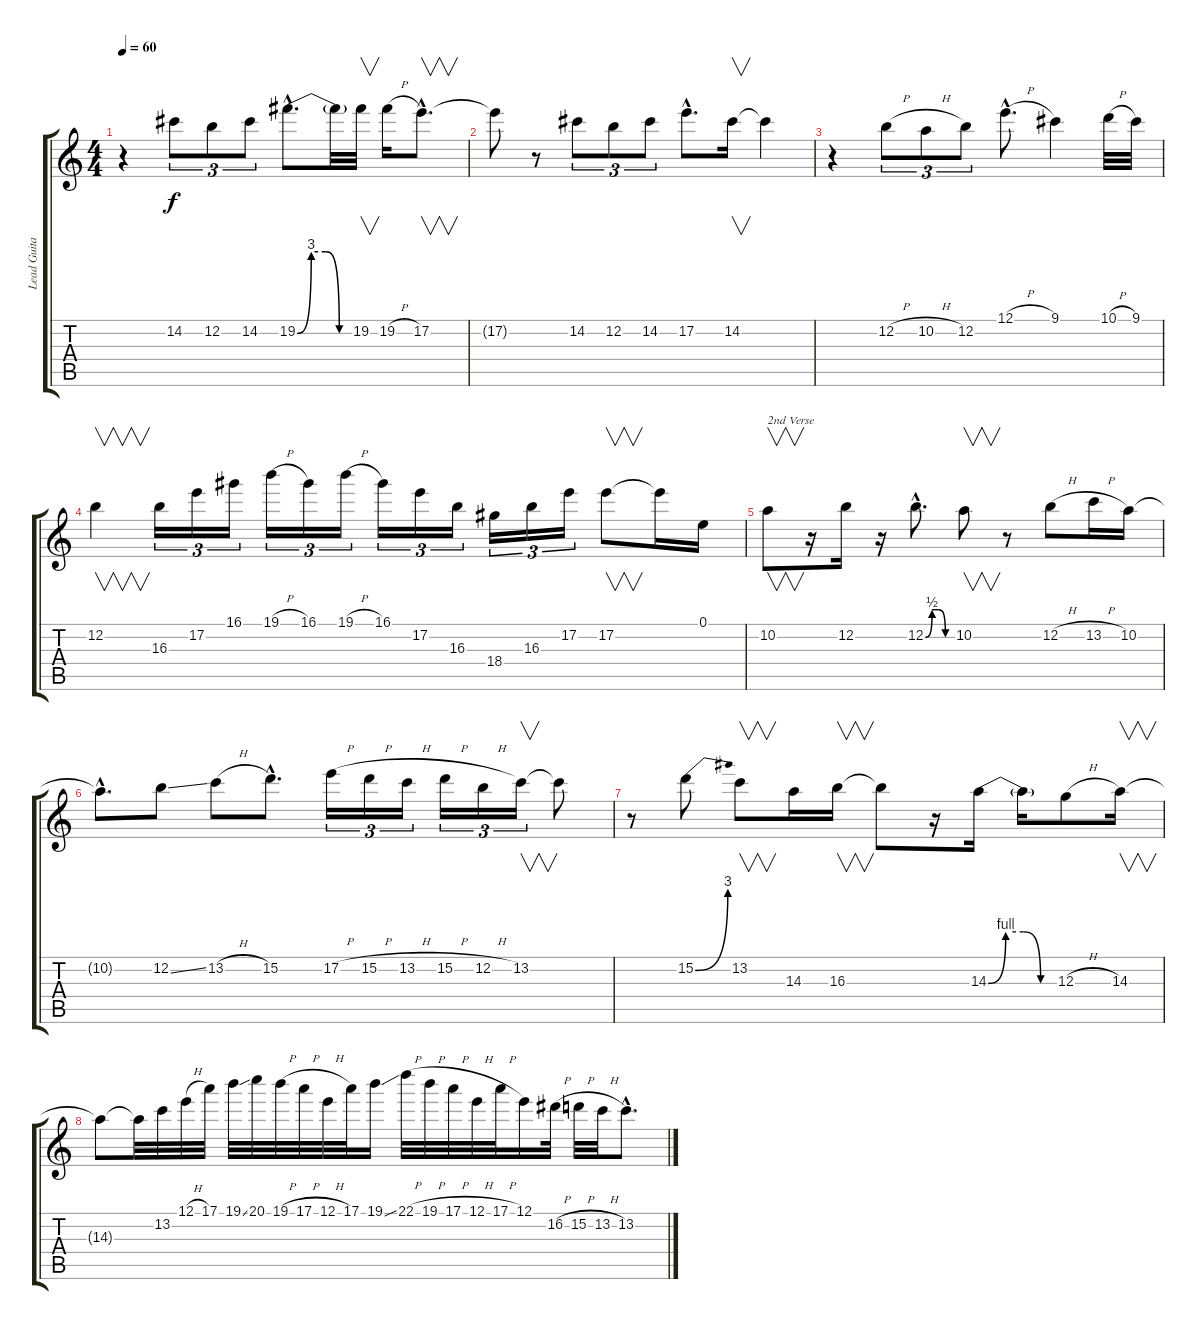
\track ("Lead Guitar" "Lead Guita") {instrument distortionguitar}
\staff {score tabs}
\tuning (E4 B3 G3 D3 A2 E2) {hide}
\ts (4 4)
\tempo 60
\clef g2
\ks c
r.4{dy f} 14.2.8{tu (3 2)} 12.2.8{tu (3 2)} 14.2.8{tu (3 2)} 19.2{be (custom 0 0 15 12 30 12 45 0 60 0) hac}.8{d} 19.2{t}.32 19.2.32{v} 19.2{h}.16 17.2{hac}.8{v d} |
17.2{t}.8 r.8 14.2.8{tu (3 2)} 12.2.8{tu (3 2)} 14.2.8{tu (3 2)} 17.2{hac}.8{d} 14.2.16{v} 14.2{t}.4 |
r.4 12.2{h}.8{tu (3 2)} 10.2{h}.8{tu (3 2)} 12.2.8{tu (3 2)} 12.1{h hac}.8{d} 9.1.4 10.1{h}.32 9.1.32 |
12.2.4{v} 16.3.16{tu (3 2)} 17.2.16{tu (3 2)} 16.1.16{tu (3 2)} 19.1{h}.16{tu (3 2)} 16.1.16{tu (3 2)} 19.1{h}.16{tu (3 2)} 16.1.16{tu (3 2)} 17.2.16{tu (3 2)} 16.3.16{tu (3 2)} 18.4.16{tu (3 2)} 16.3.16{tu (3 2)} 17.2.16{tu (3 2)} 17.2.8{v} 17.2{t}.16 0.1.16 |
10.2.8{v txt "2nd Verse"} r.16 12.2.16 r.16 12.2{be (custom 0 0 15 2 30 2 45 0 60 0) hac}.8{d} 10.2.8{v} r.8 12.2{h}.8 13.2{h}.16 10.2.16 |
10.2{hac t}.8{d} 12.2{ss}.8 13.2{h}.8 15.2{hac}.8{d} 17.2{h}.16{tu (3 2)} 15.2{h}.16{tu (3 2)} 13.2{h}.16{tu (3 2)} 15.2{h}.16{tu (3 2)} 12.2{h}.16{tu (3 2)} 13.2.16{v tu (3 2)} 13.2{t}.8 |
r.8 15.2{be (bend 0 0 60 12)}.8 13.2.8{v} 14.3.16 16.3.16{v} 16.3{t}.8 r.16 14.3{be (custom 0 0 15 4 30 4 45 0 60 0)}.16 14.3{t}.16 12.3{h}.8 14.3.16{v} |
14.3{t}.8 14.3{t}.32 13.2.32 12.1{h}.32 17.1.32 19.1{ss}.32 20.1.32 19.1{h}.32 17.1{h}.32 12.1{h}.32 17.1.32 19.1{ss}.16 22.1{h}.32 19.1{h}.32 17.1{h}.32 12.1{h}.32 17.1{h}.32 12.1.16 16.2{h}.32 15.2{h}.32 13.2{h}.32 13.2{hac}.8{d}
